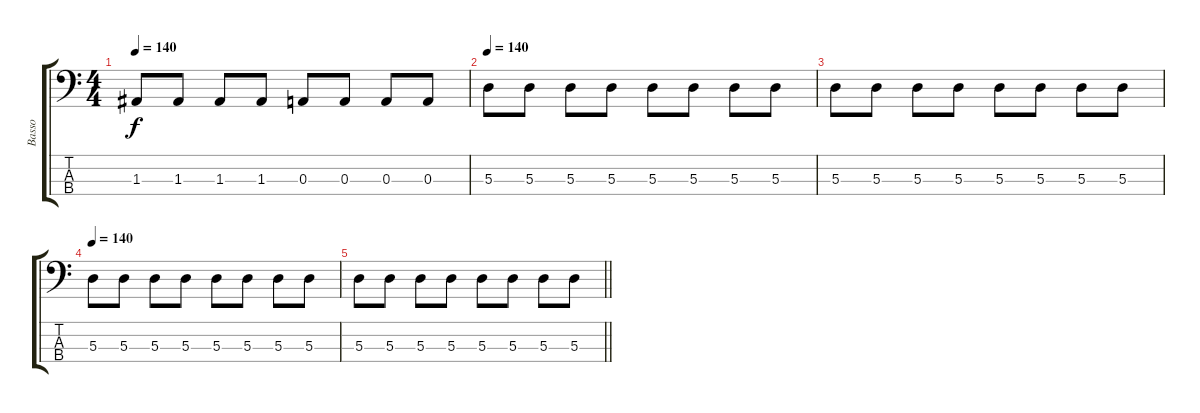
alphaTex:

\track ("Basso" "Basso") {instrument electricbassfinger}
\staff {score tabs}
\tuning (G2 D2 A1 E1) {hide}
\ts (4 4)
\tempo 140
\clef f4
\ks c
1.3.8{dy f} 1.3.8 1.3.8 1.3.8 0.3.8 0.3.8 0.3.8 0.3.8 |
\tempo 140
5.3.8 5.3.8 5.3.8 5.3.8 5.3.8 5.3.8 5.3.8 5.3.8 |
5.3.8 5.3.8 5.3.8 5.3.8 5.3.8 5.3.8 5.3.8 5.3.8 |
\tempo 140
5.3.8 5.3.8 5.3.8 5.3.8 5.3.8 5.3.8 5.3.8 5.3.8 |
\barLineRight lightlight
5.3.8 5.3.8 5.3.8 5.3.8 5.3.8 5.3.8 5.3.8 5.3.8
